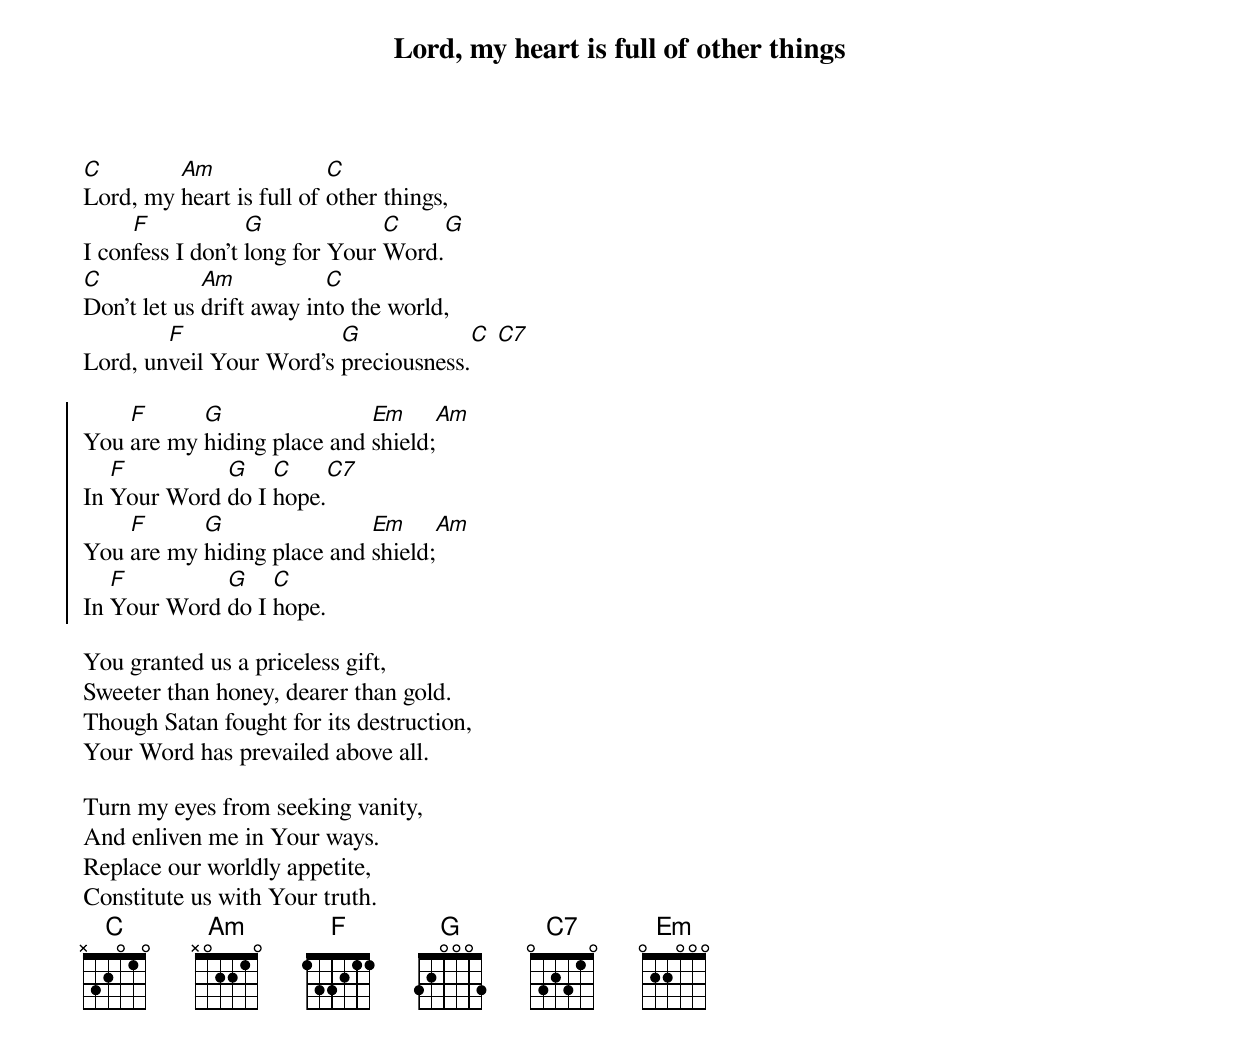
{title: Lord, my heart is full of other things}
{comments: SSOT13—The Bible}

[C]Lord, my [Am]heart is full of [C]other things,
I con[F]fess I don’t [G]long for Your [C]Word.[G]
[C]Don’t let us [Am]drift away in[C]to the world,
Lord, un[F]veil Your Word’s [G]preciousness.[C] [C7]

{start_of_chorus}
You [F]are my [G]hiding place and [Em]shield;[Am]
In [F]Your Word [G]do I [C]hope.[C7]
You [F]are my [G]hiding place and [Em]shield;[Am]
In [F]Your Word [G]do I [C]hope.
{end_of_chorus}

You granted us a priceless gift,
Sweeter than honey, dearer than gold.
Though Satan fought for its destruction,
Your Word has prevailed above all.

Turn my eyes from seeking vanity,
And enliven me in Your ways.
Replace our worldly appetite,
Constitute us with Your truth.
